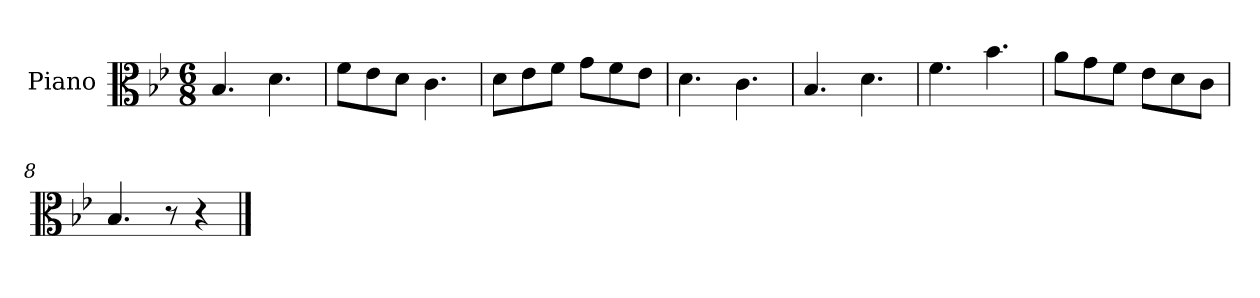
**kern
*part1
*staff1
*I"Piano
*I'Pno
*clefC3
*k[b-e-]
*B-:
*M6/8
=1
4.B-/
4.d\
=2
8f\L
8e-\
8d\J
4.c\
=3
8d\L
8e-\
8f\J
8g\L
8f\
8e-\J
=4
4.d\
4.c\
=5
4.B-/
4.d\
=6
4.f\
4.b-\
=7
8a\L
8g\
8f\J
8e-\L
8d\
8c\J
=8
4.B-/
8r
4r
==
*-
